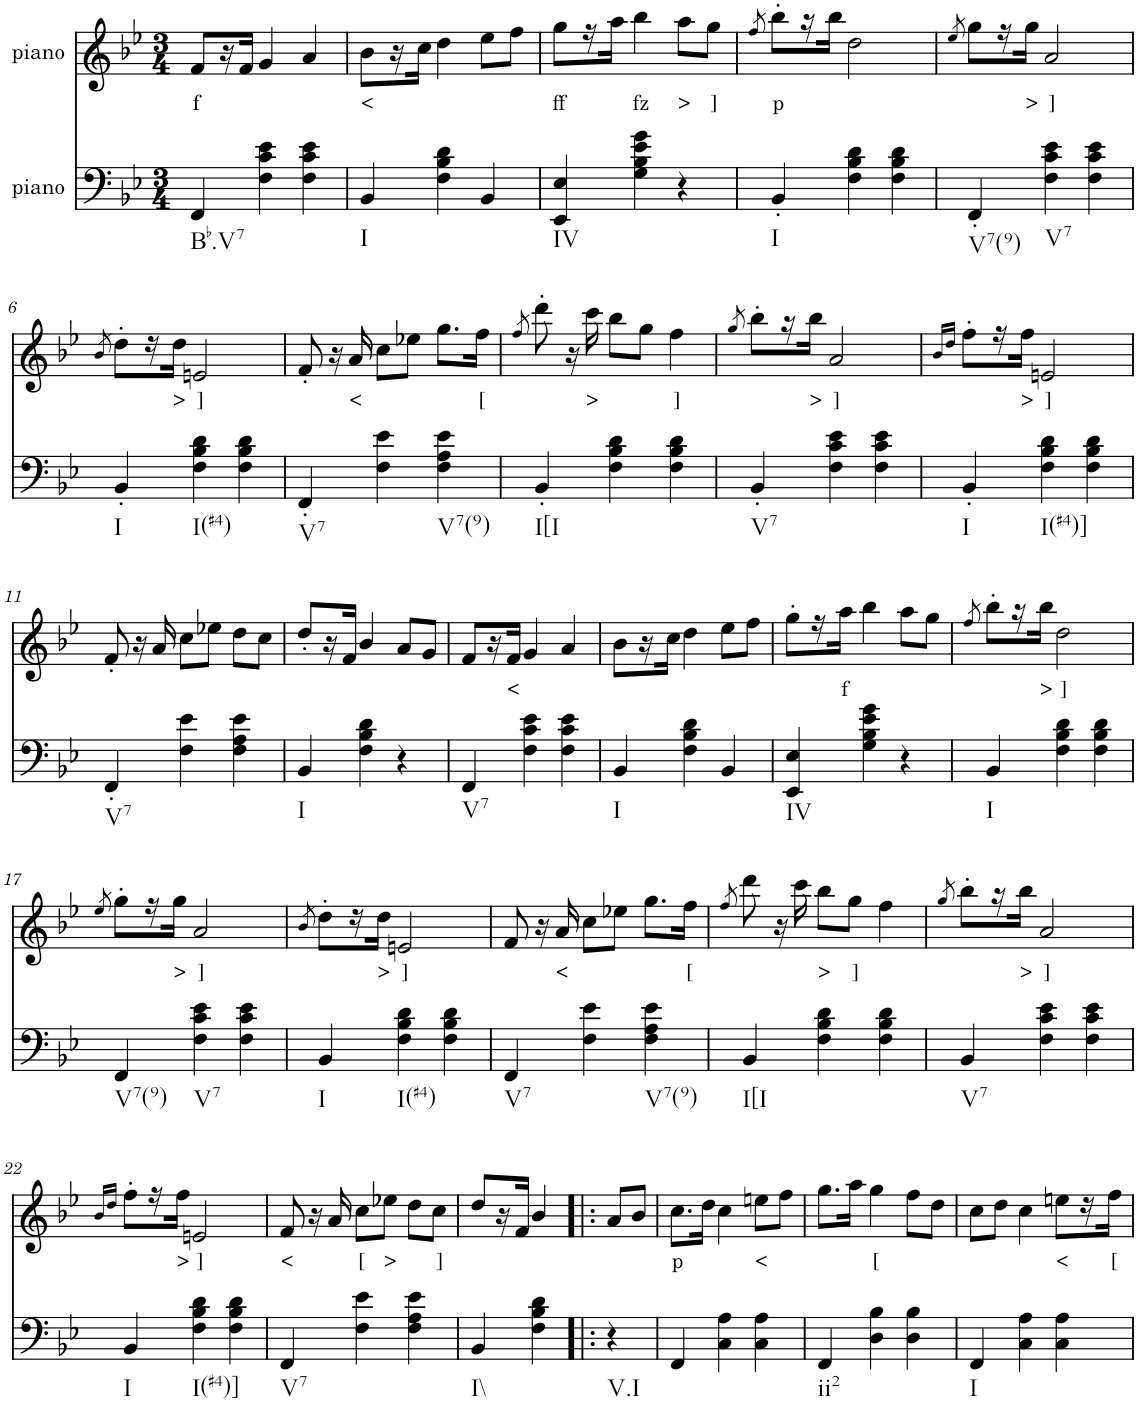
**kern	**kern	**text
*part2	*part1	*part1
*staff2	*staff1	*staff1
*I"piano	*I"piano	*
*I'Pno	*I'Pno	*
*clefF4	*clefG2	*
*k[b-e-]	*k[b-e-]	*
*B-:	*B-:	*
*M3/4	*M3/4	*
=1	=1	=1
!LO:TX:b:t=Bb.V7	!	!
!	!	!LO:LY:b
4FF/	8f/L	f
.	16r	.
.	16f/JJ	.
4F\ 4c\ 4e-\	4g/	.
4F\ 4c\ 4e-\	4a/	.
=2	=2	=2
!LO:TX:b:t=I	!	!
!	!	!LO:LY:b
4BB-/	8b-\L	<
.	16r	.
.	16cc\JJ	.
4F\ 4B-\ 4d\	4dd\	.
4BB-/	8ee-\L	.
.	8ff\J	.
=3	=3	=3
!LO:TX:b:t=IV	!	!
!	!	!LO:LY:b
4EE-/ 4E-/	8gg\L	ff
.	16r	.
.	16aa\JJ	.
!	!	!LO:LY:b
4G\ 4B-\ 4e-\ 4g\	4bb-\	fz
!	!	!LO:LY:b
4r	8aa\L	>
!	!	!LO:LY:b
.	8gg\J	]
=4	=4	=4
.	8qff/	.
!LO:TX:b:t=I	!	!
!	!	!LO:LY:b
4BB-'/	8bb-'\L	p
.	16r	.
.	16bb-\JJ	.
4F\ 4B-\ 4d\	2dd\	.
4F\ 4B-\ 4d\	.	.
=5	=5	=5
.	8qee-/	.
!LO:TX:b:t=V7(9)	!	!
4FF'/	8gg\L	.
.	16r	.
!	!	!LO:LY:b
.	16gg\JJ	>
!LO:TX:b:t=V7	!	!
!	!	!LO:LY:b
4F\ 4c\ 4e-\	2a/	]
4F\ 4c\ 4e-\	.	.
!!LO:LB:g=z
=6	=6	=6
.	8qb-/	.
!LO:TX:b:t=I	!	!
4BB-'/	8dd'\L	.
.	16r	.
!	!	!LO:LY:b
.	16dd\JJ	>
!LO:TX:b:t=I(#4)	!	!
!	!	!LO:LY:b
4F\ 4B-\ 4d\	2en/	]
4F\ 4B-\ 4d\	.	.
=7	=7	=7
!LO:TX:b:t=V7	!	!
4FF'/	8f'/	.
.	16r	.
!	!	!LO:LY:b
.	16a/	<
4F\ 4e-\	8cc\L	.
.	8ee-X\J	.
!LO:TX:b:t=V7(9)	!	!
4F\ 4A\ 4e-\	8.gg\L	.
!	!	!LO:LY:b
.	16ff\Jk	[
=8	=8	=8
.	8qff/	.
!LO:TX:b:t=I[I	!	!
4BB-'/	8ddd'\	.
.	16r	.
!	!	!LO:LY:b
.	16ccc\	>
4F\ 4B-\ 4d\	8bb-\L	.
.	8gg\J	.
!	!	!LO:LY:b
4F\ 4B-\ 4d\	4ff\	]
=9	=9	=9
.	8qgg/	.
!LO:TX:b:t=V7	!	!
4BB-'/	8bb-'\L	.
.	16r	.
!	!	!LO:LY:b
.	16bb-\JJ	>
!	!	!LO:LY:b
4F\ 4c\ 4e-\	2a/	]
4F\ 4c\ 4e-\	.	.
=10	=10	=10
.	16qb-/LL	.
.	16qdd/JJ	.
!LO:TX:b:t=I	!	!
4BB-'/	8ff'\L	.
.	16r	.
!	!	!LO:LY:b
.	16ff\JJ	>
!LO:TX:b:t=I(#4)]	!	!
!	!	!LO:LY:b
4F\ 4B-\ 4d\	2en/	]
4F\ 4B-\ 4d\	.	.
!!LO:LB:g=z
=11	=11	=11
!LO:TX:b:t=V7	!	!
4FF'/	8f'/	.
.	16r	.
.	16a/	.
4F\ 4e-\	8cc\L	.
.	8ee-X\J	.
4F\ 4A\ 4e-\	8dd\L	.
.	8cc\J	.
=12	=12	=12
!LO:TX:b:t=I	!	!
4BB-/	8dd'/L	.
.	16r	.
.	16f/JJ	.
4F\ 4B-\ 4d\	4b-/	.
4r	8a/L	.
.	8g/J	.
=13	=13	=13
!LO:TX:b:t=V7	!	!
4FF/	8f/L	.
.	16r	.
!	!	!LO:LY:b
.	16f/JJ	<
4F\ 4c\ 4e-\	4g/	.
4F\ 4c\ 4e-\	4a/	.
=14	=14	=14
!LO:TX:b:t=I	!	!
4BB-/	8b-\L	.
.	16r	.
.	16cc\JJ	.
4F\ 4B-\ 4d\	4dd\	.
4BB-/	8ee-\L	.
.	8ff\J	.
=15	=15	=15
!LO:TX:b:t=IV	!	!
4EE-/ 4E-/	8gg'\L	.
.	16r	.
!	!	!LO:LY:b
.	16aa\JJ	f
4G\ 4B-\ 4e-\ 4g\	4bb-\	.
4r	8aa\L	.
.	8gg\J	.
=16	=16	=16
.	8qff/	.
!LO:TX:b:t=I	!	!
4BB-/	8bb-'\L	.
.	16r	.
!	!	!LO:LY:b
.	16bb-\JJ	>
!	!	!LO:LY:b
4F\ 4B-\ 4d\	2dd\	]
4F\ 4B-\ 4d\	.	.
!!LO:LB:g=z
=17	=17	=17
.	8qee-/	.
!LO:TX:b:t=V7(9)	!	!
4FF/	8gg'\L	.
.	16r	.
!	!	!LO:LY:b
.	16gg\JJ	>
!LO:TX:b:t=V7	!	!
!	!	!LO:LY:b
4F\ 4c\ 4e-\	2a/	]
4F\ 4c\ 4e-\	.	.
=18	=18	=18
.	8qb-/	.
!LO:TX:b:t=I	!	!
4BB-/	8dd'\L	.
.	16r	.
!	!	!LO:LY:b
.	16dd\JJ	>
!LO:TX:b:t=I(#4)	!	!
!	!	!LO:LY:b
4F\ 4B-\ 4d\	2en/	]
4F\ 4B-\ 4d\	.	.
=19	=19	=19
!LO:TX:b:t=V7	!	!
4FF/	8f/	.
.	16r	.
!	!	!LO:LY:b
.	16a/	<
4F\ 4e-\	8cc\L	.
.	8ee-X\J	.
!LO:TX:b:t=V7(9)	!	!
4F\ 4A\ 4e-\	8.gg\L	.
!	!	!LO:LY:b
.	16ff\Jk	[
=20	=20	=20
.	8qff/	.
!LO:TX:b:t=I[I	!	!
4BB-/	8ddd\	.
.	16r	.
.	16ccc\	.
!	!	!LO:LY:b
4F\ 4B-\ 4d\	8bb-\L	>
!	!	!LO:LY:b
.	8gg\J	]
4F\ 4B-\ 4d\	4ff\	.
=21	=21	=21
.	8qgg/	.
!LO:TX:b:t=V7	!	!
4BB-/	8bb-'\L	.
.	16r	.
!	!	!LO:LY:b
.	16bb-\JJ	>
!	!	!LO:LY:b
4F\ 4c\ 4e-\	2a/	]
4F\ 4c\ 4e-\	.	.
!!LO:LB:g=z
=22	=22	=22
.	16qb-/LL	.
.	16qdd/JJ	.
!LO:TX:b:t=I	!	!
4BB-/	8ff'\L	.
.	16r	.
!	!	!LO:LY:b
.	16ff\JJ	>
!LO:TX:b:t=I(#4)]	!	!
!	!	!LO:LY:b
4F\ 4B-\ 4d\	2en/	]
4F\ 4B-\ 4d\	.	.
=23	=23	=23
!LO:TX:b:t=V7	!	!
!	!	!LO:LY:b
4FF/	8f/	<
.	16r	.
.	16a/	.
!	!	!LO:LY:b
4F\ 4e-\	8cc\L	[
!	!	!LO:LY:b
.	8ee-X\J	>
4F\ 4A\ 4e-\	8dd\L	.
!	!	!LO:LY:b
.	8cc\J	]
=24	=24	=24
!LO:TX:b:t=I\\	!	!
4BB-/	8dd/L	.
.	16r	.
.	16f/JJ	.
4F\ 4B-\ 4d\	4b-/	.
=24X1!|:	=24X1!|:	=24X1!|:
!LO:TX:b:t=V.I	!	!
4r	8a/L	.
.	8b-/J	.
=25	=25	=25
!	!	!LO:LY:b
4FF/	8.cc\L	p
.	16dd\Jk	.
4C\ 4A\	4cc\	.
!	!	!LO:LY:b
4C\ 4A\	8een\L	<
.	8ff\J	.
=26	=26	=26
!LO:TX:b:t=ii2	!	!
4FF/	8.gg\L	.
.	16aa\Jk	.
!	!	!LO:LY:b
4D\ 4B-\	4gg\	[
4D\ 4B-\	8ff\L	.
.	8dd\J	.
=27	=27	=27
!LO:TX:b:t=I	!	!
4FF/	8cc\L	.
.	8dd\J	.
4C\ 4A\	4cc\	.
!	!	!LO:LY:b
4C\ 4A\	8een\L	<
.	16r	.
!	!	!LO:LY:b
.	16ff\JJ	[
=	=	=
*-	*-	*-
